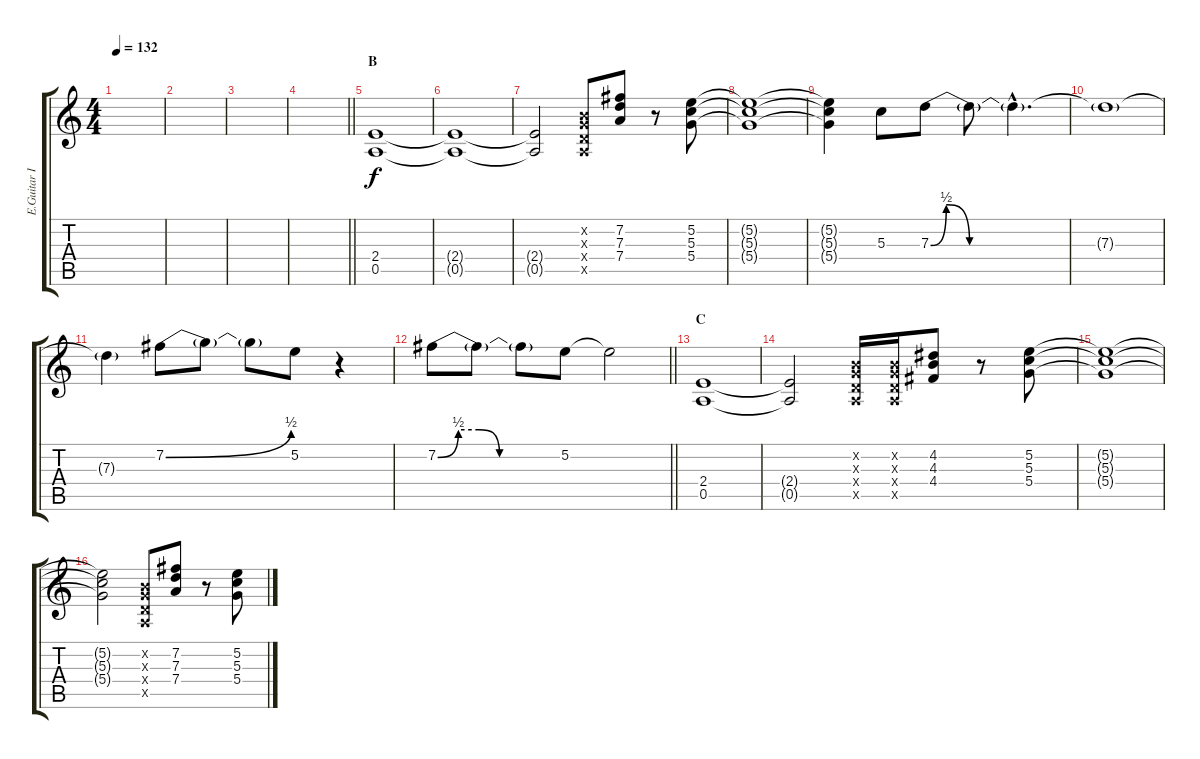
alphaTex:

\track ("E.Guitar II" "E.Guitar I") {instrument distortionguitar}
\staff {score tabs}
\tuning (E4 B3 G3 D3 A2 E2) {hide}
\ts (4 4)
\tempo 132
\clef g2
\ks c
|
|
|
\barLineRight lightlight
|
\section ("" "B")
(2.4 0.5).1 |
(2.4{t} 0.5{t}).1 |
(2.4{t} 0.5{t}).2 (0.2{x} 0.3{x} 0.4{x} 0.5{x}).8 (7.2 7.3 7.4).8 r.8 (5.2 5.3 5.4).8 |
(5.2{t} 5.3{t} 5.4{t}).1 |
(5.2{t} 5.3{t} 5.4{t}).4 5.3.8 7.3{be (custom 0 0 4 2 10 0 30 0 60 0)}.8 7.3{t}.8 7.3{hac t}.4{d} |
7.3{t}.1 |
7.3{t}.4 7.2{be (bend 0 0 60 2)}.8 7.2{t}.8 7.2{t}.8 5.2.8 r.4 |
\barLineRight lightlight
7.2{be (custom 0 0 10 2 20 2 30 0 60 0)}.8 7.2{t}.8 7.2{t}.8 5.2.8 5.2{t}.2 |
\section ("" "C")
(2.4 0.5).1 |
(2.4{t} 0.5{t}).2 (0.2{x} 0.3{x} 0.4{x} 0.5{x}).16 (0.2{x} 0.3{x} 0.4{x} 0.5{x}).16 (4.2 4.3 4.4).8 r.8 (5.2 5.3 5.4).8 |
(5.2{t} 5.3{t} 5.4{t}).1 |
(5.2{t} 5.3{t} 5.4{t}).2 (0.2{x} 0.3{x} 0.4{x} 0.5{x}).8 (7.2 7.3 7.4).8 r.8 (5.2 5.3 5.4).8
